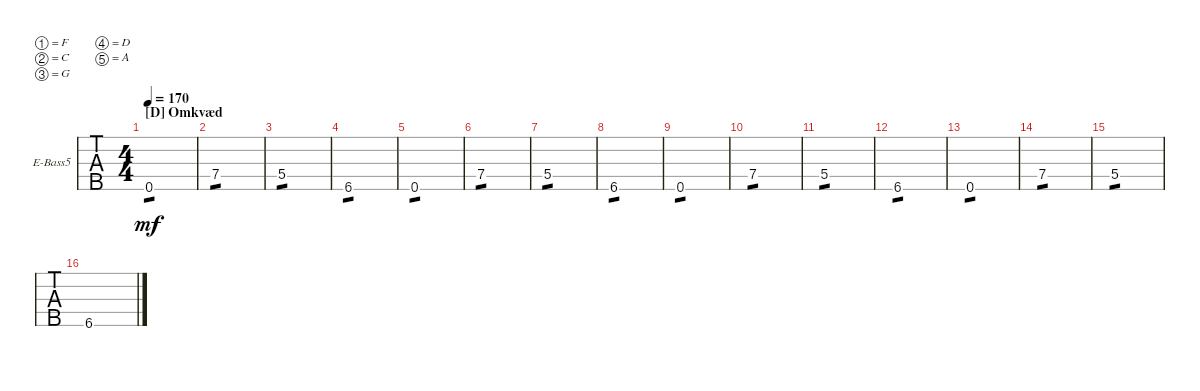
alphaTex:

\defaultSystemsLayout 4
\bracketExtendMode groupsimilarinstruments
\firstSystemTrackNameOrientation horizontal
\otherSystemsTrackNameOrientation horizontal
\track ("Fieldy" "E-Bass5") {instrument electricbassfinger}
\staff {tabs}
\tuning (F2 C2 G1 D1 A0)
\ts (4 4)
\section ("D" "Omkvæd")
\tempo 170
\clef f4
\ks c
0.5.1{tp 1 dy mf} |
7.4.1{tp 1} |
5.4.1{tp 1} |
6.5.1{tp 1} |
0.5.1{tp 1} |
7.4.1{tp 1} |
5.4.1{tp 1} |
6.5.1{tp 1} |
0.5.1{tp 1} |
7.4.1{tp 1} |
5.4.1{tp 1} |
6.5.1{tp 1} |
0.5.1{tp 1} |
7.4.1{tp 1} |
5.4.1{tp 1} |
6.5.1
